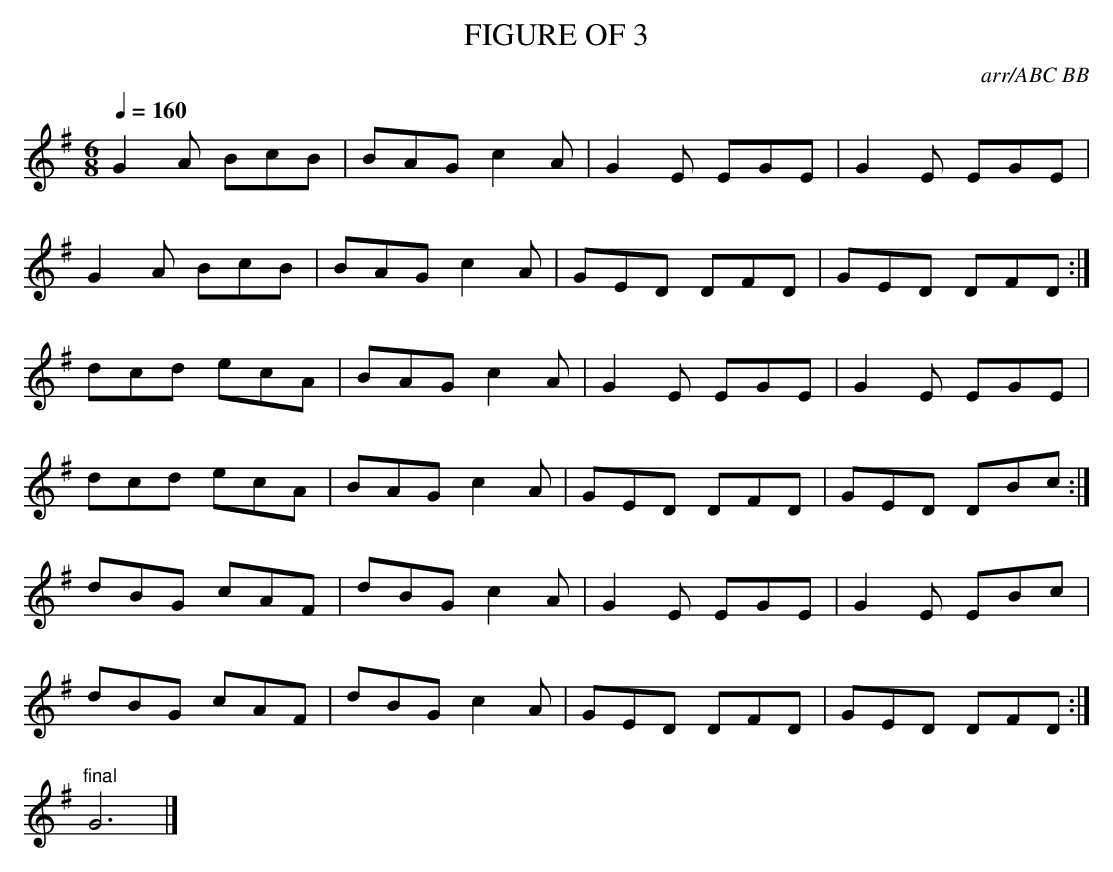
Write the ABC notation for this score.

X:1
T:FIGURE OF 3
C:arr/ABC BB
Q:1/4=160
M:6/8
K:G
G2A BcB|BAG c2A|G2E EGE|G2E EGE|
G2A BcB |BAG c2A |GED DFD |GED DFD :|
dcd ecA |BAG c2A |G2E EGE |G2E EGE |
dcd ecA |BAG c2A |GED DFD |GED DBc :|
dBG cAF |dBG c2A |G2E EGE |G2E EBc |
dBG cAF |dBG c2A |GED DFD |GED DFD :|
"final"G6|]
